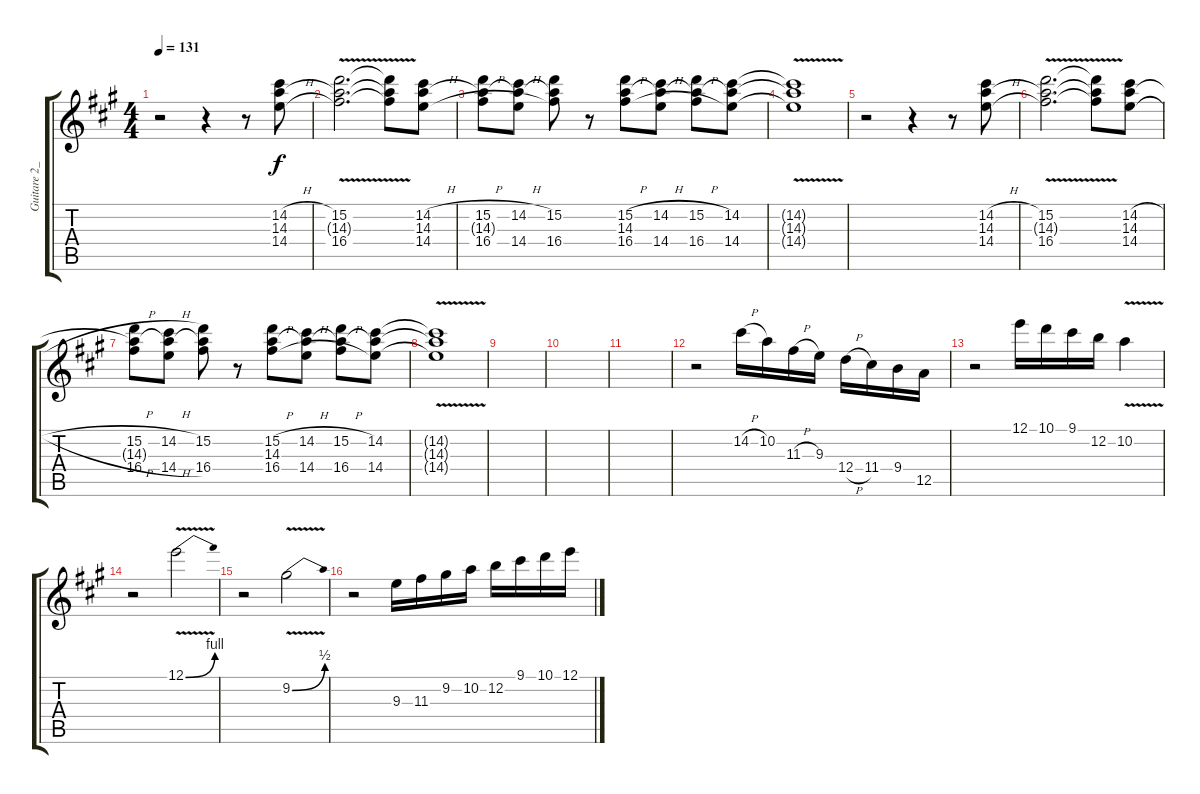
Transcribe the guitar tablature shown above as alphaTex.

\track ("Guitare 2_2" "Guitare 2_") {instrument overdrivenguitar}
\staff {score tabs}
\tuning (E4 B3 G3 D3 A2 E2) {hide}
\ts (4 4)
\tempo 131
\clef g2
\ks a
r.2{dy f} r.4 r.8 (14.2{h} 14.3 14.4{h}).8 |
(15.2{v} 14.3{v t} 16.4{v}).2{d} (15.2{t} 14.3{t} 16.4{t}).8 (14.2{h} 14.3 14.4{h}).8 |
(15.2{h} 14.3{t} 16.4{h}).8 (14.2{h} 14.3{t} 14.4{h}).8 (15.2 14.3{t} 16.4).8 r.8 (15.2{h} 14.3 16.4{h}).8 (14.2{h} 14.3{t} 14.4{h}).8 (15.2{h} 14.3{t} 16.4{h}).8 (14.2 14.3{t} 14.4).8 |
(14.2{v t} 14.3{v t} 14.4{v t}).1 |
r.2 r.4 r.8 (14.2{h} 14.3 14.4{h}).8 |
(15.2{v} 14.3{v t} 16.4{v}).2{d} (15.2{t} 14.3{t} 16.4{t}).8 (14.2{h} 14.3 14.4{h}).8 |
(15.2{h} 14.3{t} 16.4{h}).8 (14.2{h} 14.3{t} 14.4{h}).8 (15.2 14.3{t} 16.4).8 r.8 (15.2{h} 14.3 16.4{h}).8 (14.2{h} 14.3{t} 14.4{h}).8 (15.2{h} 14.3{t} 16.4{h}).8 (14.2 14.3{t} 14.4).8 |
(14.2{v t} 14.3{v t} 14.4{v t}).1 |
|
|
|
r.2 14.2{h}.16 10.2.16 11.3{h}.16 9.3.16 12.4{h}.16 11.4.16 9.4.16 12.5.16 |
r.2 12.1.16 10.1.16 9.1.16 12.2.16 10.2{v}.4 |
r.2 12.1{be (bend 0 0 60 4) v}.2 |
r.2 9.2{be (bend 0 0 60 2) v}.2 |
r.2 9.3.16 11.3.16 9.2.16 10.2.16 12.2.16 9.1.16 10.1.16 12.1.16
